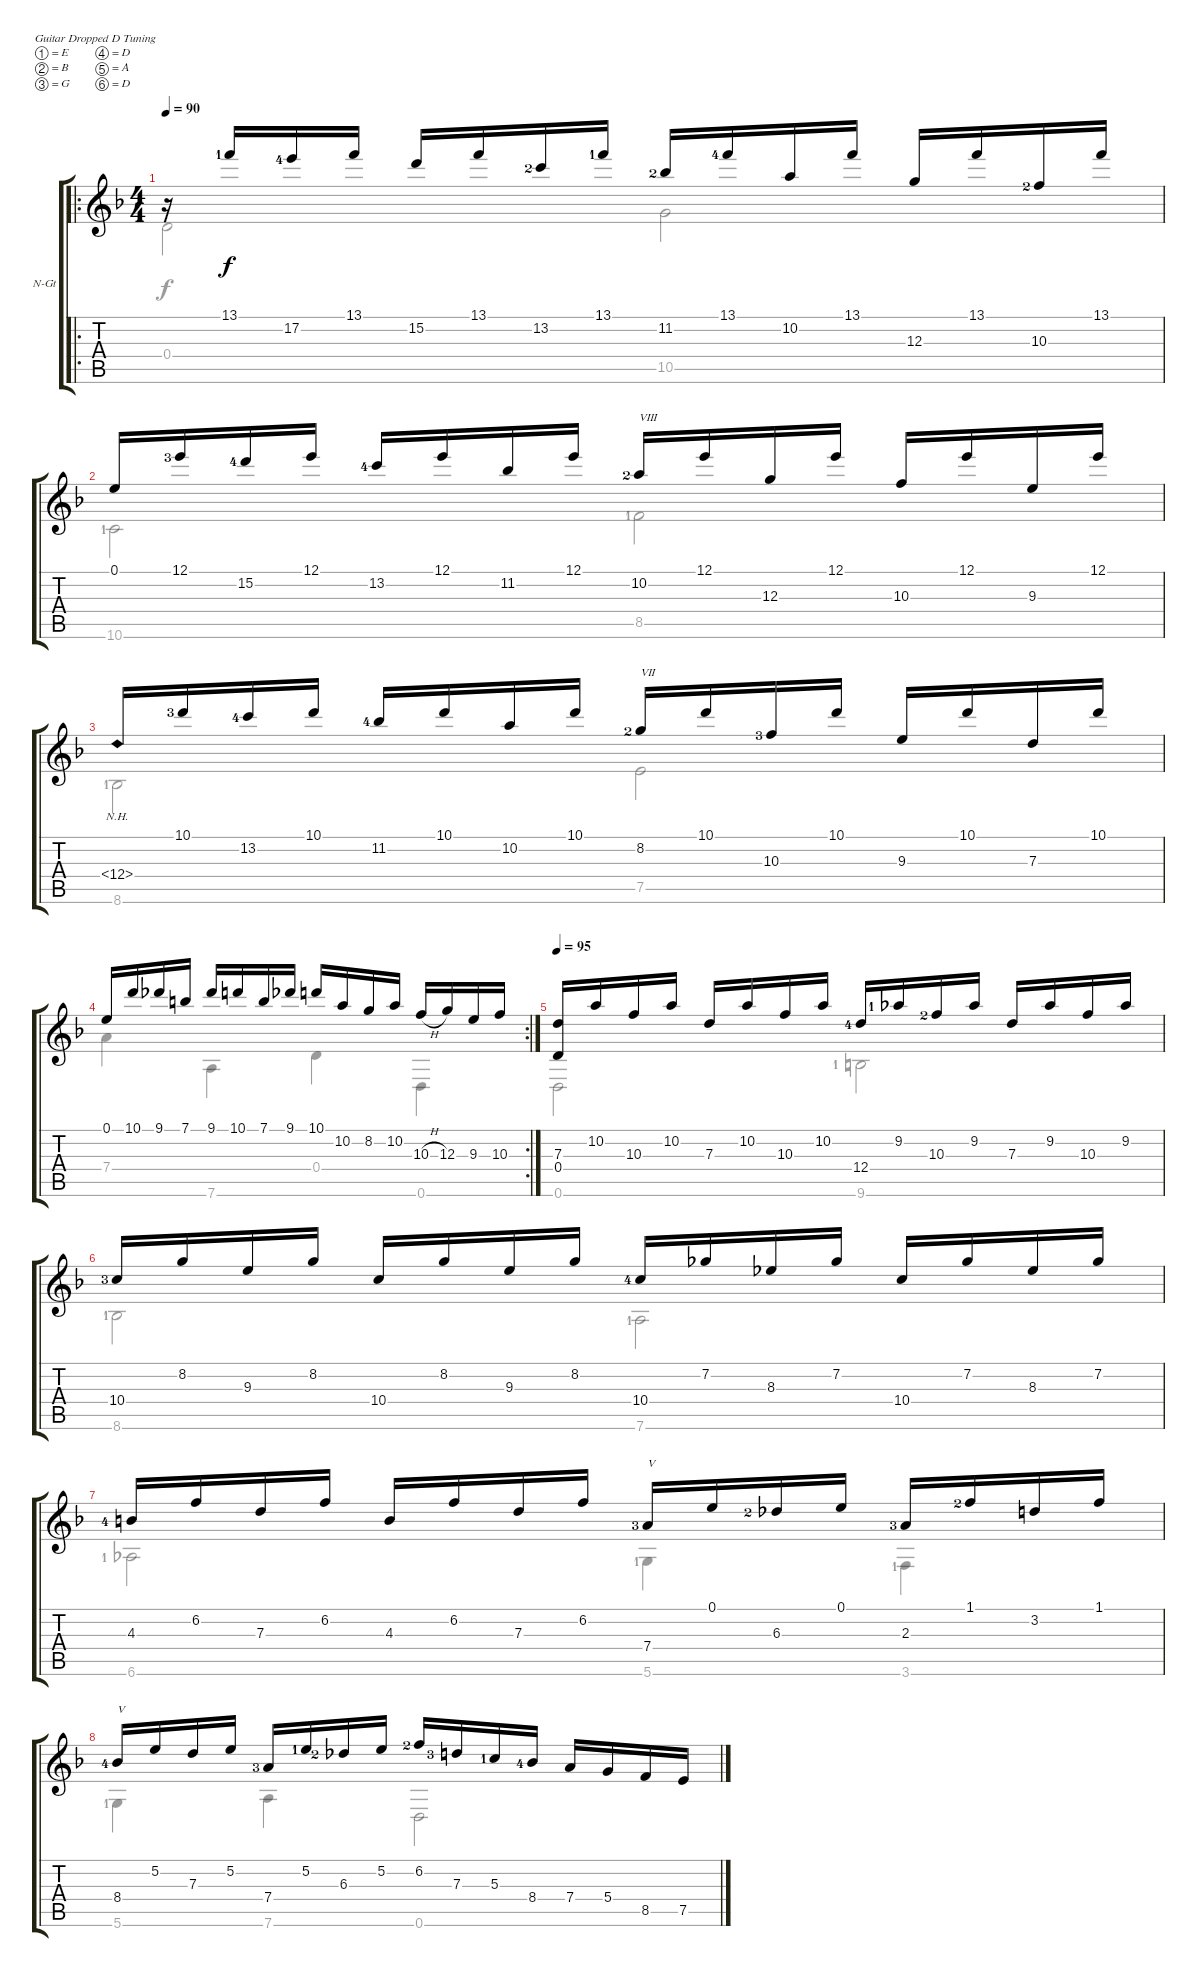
\bracketExtendMode groupsimilarinstruments
\firstSystemTrackNameOrientation horizontal
\otherSystemsTrackNameOrientation horizontal
\track ("David Russell" "N-Gt") {instrument acousticguitarnylon}
\staff {score tabs}
\tuning (E4 B3 G3 D3 A2 D2)
\voice
\ro
\ts (4 4)
\tempo 90
\clef g2
\ks f
r.16{dy f} 13.1{lf 2}.16 17.2{lf 5}.16 13.1.16 15.2.16 13.1.16 13.2{lf 3}.16 13.1{lf 2}.16 11.2{lf 3}.16 13.1{lf 5}.16 10.2.16 13.1.16 12.3.16 13.1.16 10.3{lf 3}.16 13.1.16 |
0.1.16 12.1{lf 4}.16 15.2{lf 5}.16 12.1.16 13.2{lf 5}.16 12.1.16 11.2.16 12.1.16 10.2{lf 3}.16{txt "VIII"} 12.1.16 12.3.16 12.1.16 10.3.16 12.1.16 9.3.16 12.1.16 |
12.4{nh}.16 10.1{lf 4}.16 13.2{lf 5}.16 10.1.16 11.2{lf 5}.16 10.1.16 10.2.16 10.1.16 8.2{lf 3}.16{txt "VII"} 10.1.16 10.3{lf 4}.16 10.1.16 9.3.16 10.1.16 7.3.16 10.1.16 |
\rc 2
0.1.16 10.1.16 9.1.16 7.1.16 9.1.16 10.1.16 7.1.16 9.1.16 10.1.16 10.2.16 8.2.16 10.2.16 10.3{h}.16 12.3.16 9.3.16 10.3.16 |
\tempo 95
(7.3 0.4).16 10.2.16 10.3.16 10.2.16 7.3.16 10.2.16 10.3.16 10.2.16 12.4{lf 5}.16 9.2{lf 2}.16 10.3{lf 3}.16 9.2.16 7.3.16 9.2.16 10.3.16 9.2.16 |
10.4{lf 4}.16 8.2.16 9.3.16 8.2.16 10.4.16 8.2.16 9.3.16 8.2.16 10.4{lf 5}.16 7.2.16 8.3.16 7.2.16 10.4.16 7.2.16 8.3.16 7.2.16 |
4.3{lf 5}.16 6.2.16 7.3.16 6.2.16 4.3.16 6.2.16 7.3.16 6.2.16 7.4{lf 4}.16{txt "V"} 0.1.16 6.3{lf 3}.16 0.1.16 2.3{lf 4}.16 1.1{lf 3}.16 3.2.16 1.1.16 |
8.4{lf 5}.16{txt "V"} 5.2.16 7.3.16 5.2.16 7.4{lf 4}.16 5.2{lf 2}.16 6.3{lf 3}.16 5.2.16 6.2{lf 3}.16 7.3{lf 4}.16 5.3{lf 2}.16 8.4{lf 5}.16 7.4.16 5.4.16 8.5.16 7.5.16
\voice
\clef g2
\ottava regular
\simile none
\ks f
0.4.2{dy f} 10.5.2 |
10.6{lf 2}.2 8.5{lf 2}.2 |
8.6{lf 2}.2 7.5.2 |
7.4.4 7.6.4 0.4.4 0.6.4 |
0.6.2 9.6{lf 2}.2 |
8.6{lf 2}.2 7.6{lf 2}.2 |
6.6{lf 2}.2 5.6{lf 2}.4 3.6{lf 2}.4 |
5.6{lf 2}.4 7.6.4 0.6.2
